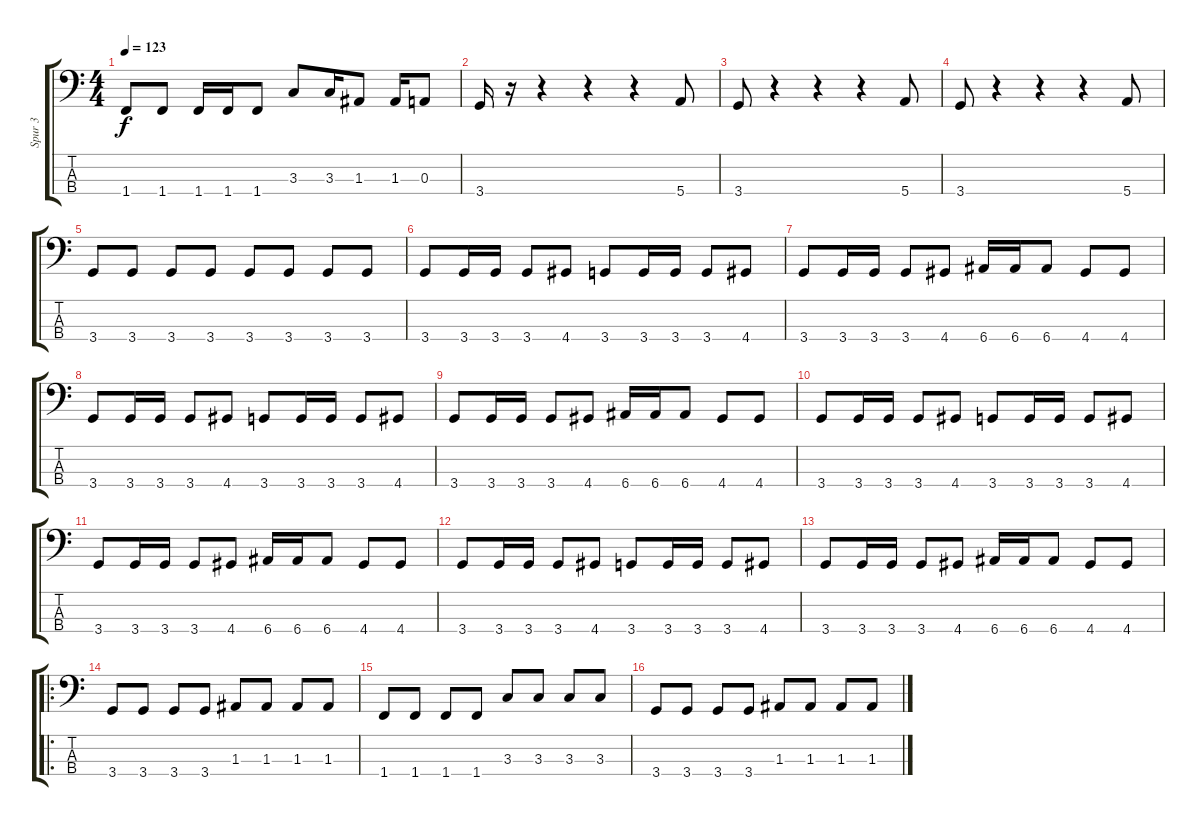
\track ("Spur 3" "Spur 3") {instrument electricbasspick}
\staff {score tabs}
\tuning (G2 D2 A1 E1) {hide}
\ts (4 4)
\tempo 123
\clef f4
\ks c
1.4.8{dy f} 1.4.8 1.4.16 1.4.16 1.4.8 3.3.8 3.3.16 1.3.8 1.3.16 0.3.8 |
3.4.16 r.16 r.4 r.4 r.4 5.4.8 |
3.4.8 r.4 r.4 r.4 5.4.8 |
3.4.8 r.4 r.4 r.4 5.4.8 |
3.4.8 3.4.8 3.4.8 3.4.8 3.4.8 3.4.8 3.4.8 3.4.8 |
3.4.8 3.4.16 3.4.16 3.4.8 4.4.8 3.4.8 3.4.16 3.4.16 3.4.8 4.4.8 |
3.4.8 3.4.16 3.4.16 3.4.8 4.4.8 6.4.16 6.4.16 6.4.8 4.4.8 4.4.8 |
3.4.8 3.4.16 3.4.16 3.4.8 4.4.8 3.4.8 3.4.16 3.4.16 3.4.8 4.4.8 |
3.4.8 3.4.16 3.4.16 3.4.8 4.4.8 6.4.16 6.4.16 6.4.8 4.4.8 4.4.8 |
3.4.8 3.4.16 3.4.16 3.4.8 4.4.8 3.4.8 3.4.16 3.4.16 3.4.8 4.4.8 |
3.4.8 3.4.16 3.4.16 3.4.8 4.4.8 6.4.16 6.4.16 6.4.8 4.4.8 4.4.8 |
3.4.8 3.4.16 3.4.16 3.4.8 4.4.8 3.4.8 3.4.16 3.4.16 3.4.8 4.4.8 |
3.4.8 3.4.16 3.4.16 3.4.8 4.4.8 6.4.16 6.4.16 6.4.8 4.4.8 4.4.8 |
\ro
3.4.8 3.4.8 3.4.8 3.4.8 1.3.8 1.3.8 1.3.8 1.3.8 |
1.4.8 1.4.8 1.4.8 1.4.8 3.3.8 3.3.8 3.3.8 3.3.8 |
3.4.8 3.4.8 3.4.8 3.4.8 1.3.8 1.3.8 1.3.8 1.3.8
